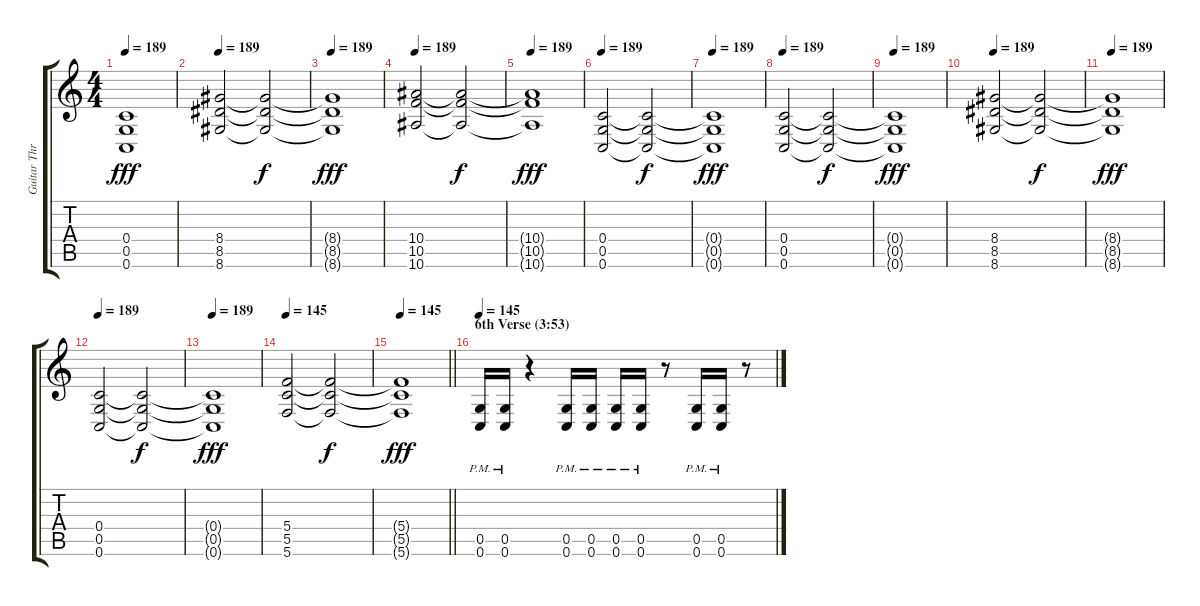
\track ("Guitar Three" "Guitar Thr") {instrument distortionguitar}
\staff {score tabs}
\tuning (D4 A3 F3 C3 G2 C2) {hide}
\ts (4 4)
\tempo 189
\clef g2
\ks c
(0.4{t} 0.5{t} 0.6{t}).1{dy fff} |
\tempo 189
(8.4 8.5 8.6).2{volume 16} (8.4{t} 8.5{t} 8.6{t}).2{dy f volume 13} |
\tempo 189
(8.4{t} 8.5{t} 8.6{t}).1{dy fff} |
\tempo 189
(10.4 10.5 10.6).2{volume 16} (10.4{t} 10.5{t} 10.6{t}).2{dy f volume 13} |
\tempo 189
(10.4{t} 10.5{t} 10.6{t}).1{dy fff} |
\tempo 189
(0.4 0.5 0.6).2{volume 16} (0.4{t} 0.5{t} 0.6{t}).2{dy f volume 13} |
\tempo 189
(0.4{t} 0.5{t} 0.6{t}).1{dy fff} |
\tempo 189
(0.4 0.5 0.6).2{volume 16} (0.4{t} 0.5{t} 0.6{t}).2{dy f volume 13} |
\tempo 189
(0.4{t} 0.5{t} 0.6{t}).1{dy fff} |
\tempo 189
(8.4 8.5 8.6).2{volume 16} (8.4{t} 8.5{t} 8.6{t}).2{dy f volume 13} |
\tempo 189
(8.4{t} 8.5{t} 8.6{t}).1{dy fff} |
\tempo 189
(0.4 0.5 0.6).2{volume 16} (0.4{t} 0.5{t} 0.6{t}).2{dy f volume 13} |
\tempo 189
(0.4{t} 0.5{t} 0.6{t}).1{dy fff} |
\tempo 145
(5.4 5.5 5.6).2{volume 16} (5.4{t} 5.5{t} 5.6{t}).2{dy f volume 13} |
\tempo 145
\barLineRight lightlight
(5.4{t} 5.5{t} 5.6{t}).1{dy fff} |
\section ("" "6th Verse (3:53)")
\tempo 145
(0.5{pm} 0.6{pm}).16{volume 16} (0.5{pm} 0.6{pm}).16 r.4 (0.5{pm} 0.6{pm}).16 (0.5{pm} 0.6{pm}).16 (0.5{pm} 0.6{pm}).16 (0.5{pm} 0.6{pm}).16 r.8 (0.5{pm} 0.6{pm}).16 (0.5{pm} 0.6{pm}).16 r.8
